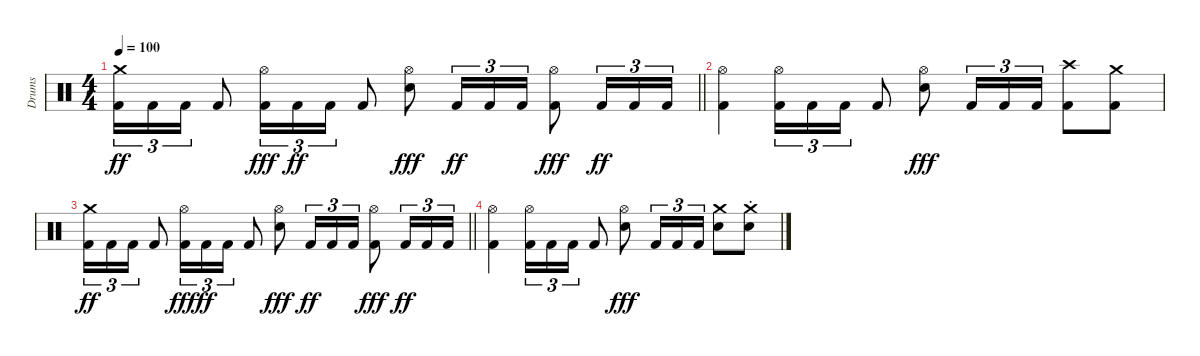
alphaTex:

\track ("Drums" "Drums") {instrument percussion}
\staff {score}
\articulation defaults
\ts (4 4)
\tempo 100
\clef neutral
\barLineRight lightlight
\ks c
("Crash medium (hit)" "Kick (hit) 2").16{tu (3 2) dy ff} "Kick (hit) 2".16{tu (3 2)} "Kick (hit) 2".16{tu (3 2)} "Kick (hit) 2".8 ("Hi-Hat (open)" "Kick (hit) 2").16{tu (3 2) dy fff} "Kick (hit) 2".16{tu (3 2) dy ff} "Kick (hit) 2".16{tu (3 2)} "Kick (hit) 2".8 ("Hi-Hat (open)" "Electric Snare (hit)").8{dy fff} "Kick (hit) 2".16{tu (3 2) dy ff} "Kick (hit) 2".16{tu (3 2)} "Kick (hit) 2".16{tu (3 2)} ("Hi-Hat (open)" "Kick (hit) 2").8{dy fff} "Kick (hit) 2".16{tu (3 2) dy ff} "Kick (hit) 2".16{tu (3 2)} "Kick (hit) 2".16{tu (3 2)} |
("Hi-Hat (open)" "Kick (hit) 2").4 ("Hi-Hat (open)" "Kick (hit) 2").16{tu (3 2)} "Kick (hit) 2".16{tu (3 2)} "Kick (hit) 2".16{tu (3 2)} "Kick (hit) 2".8 ("Hi-Hat (open)" "Electric Snare (hit)").8{dy fff} "Kick (hit) 2".16{tu (3 2)} "Kick (hit) 2".16{tu (3 2)} "Kick (hit) 2".16{tu (3 2)} ("Crash high (hit)" "Kick (hit) 2").8 ("Crash medium (hit)" "Kick (hit) 2").8 |
\barLineRight lightlight
("Crash medium (hit)" "Kick (hit) 2").16{tu (3 2) dy ff} "Kick (hit) 2".16{tu (3 2)} "Kick (hit) 2".16{tu (3 2)} "Kick (hit) 2".8 ("Hi-Hat (open)" "Kick (hit) 2").16{tu (3 2) dy fff} "Kick (hit) 2".16{tu (3 2) dy ff} "Kick (hit) 2".16{tu (3 2)} "Kick (hit) 2".8 ("Hi-Hat (open)" "Electric Snare (hit)").8{dy fff} "Kick (hit) 2".16{tu (3 2) dy ff} "Kick (hit) 2".16{tu (3 2)} "Kick (hit) 2".16{tu (3 2)} ("Hi-Hat (open)" "Kick (hit) 2").8{dy fff} "Kick (hit) 2".16{tu (3 2) dy ff} "Kick (hit) 2".16{tu (3 2)} "Kick (hit) 2".16{tu (3 2)} |
("Hi-Hat (open)" "Kick (hit) 2").4 ("Hi-Hat (open)" "Kick (hit) 2").16{tu (3 2)} "Kick (hit) 2".16{tu (3 2)} "Kick (hit) 2".16{tu (3 2)} "Kick (hit) 2".8 ("Hi-Hat (open)" "Electric Snare (hit)").8{dy fff} "Kick (hit) 2".16{tu (3 2)} "Kick (hit) 2".16{tu (3 2)} "Kick (hit) 2".16{tu (3 2)} ("Crash medium (hit)" "Electric Snare (hit)").8 ("Crash medium (hit)"{st} "Electric Snare (hit)"{st}).8
